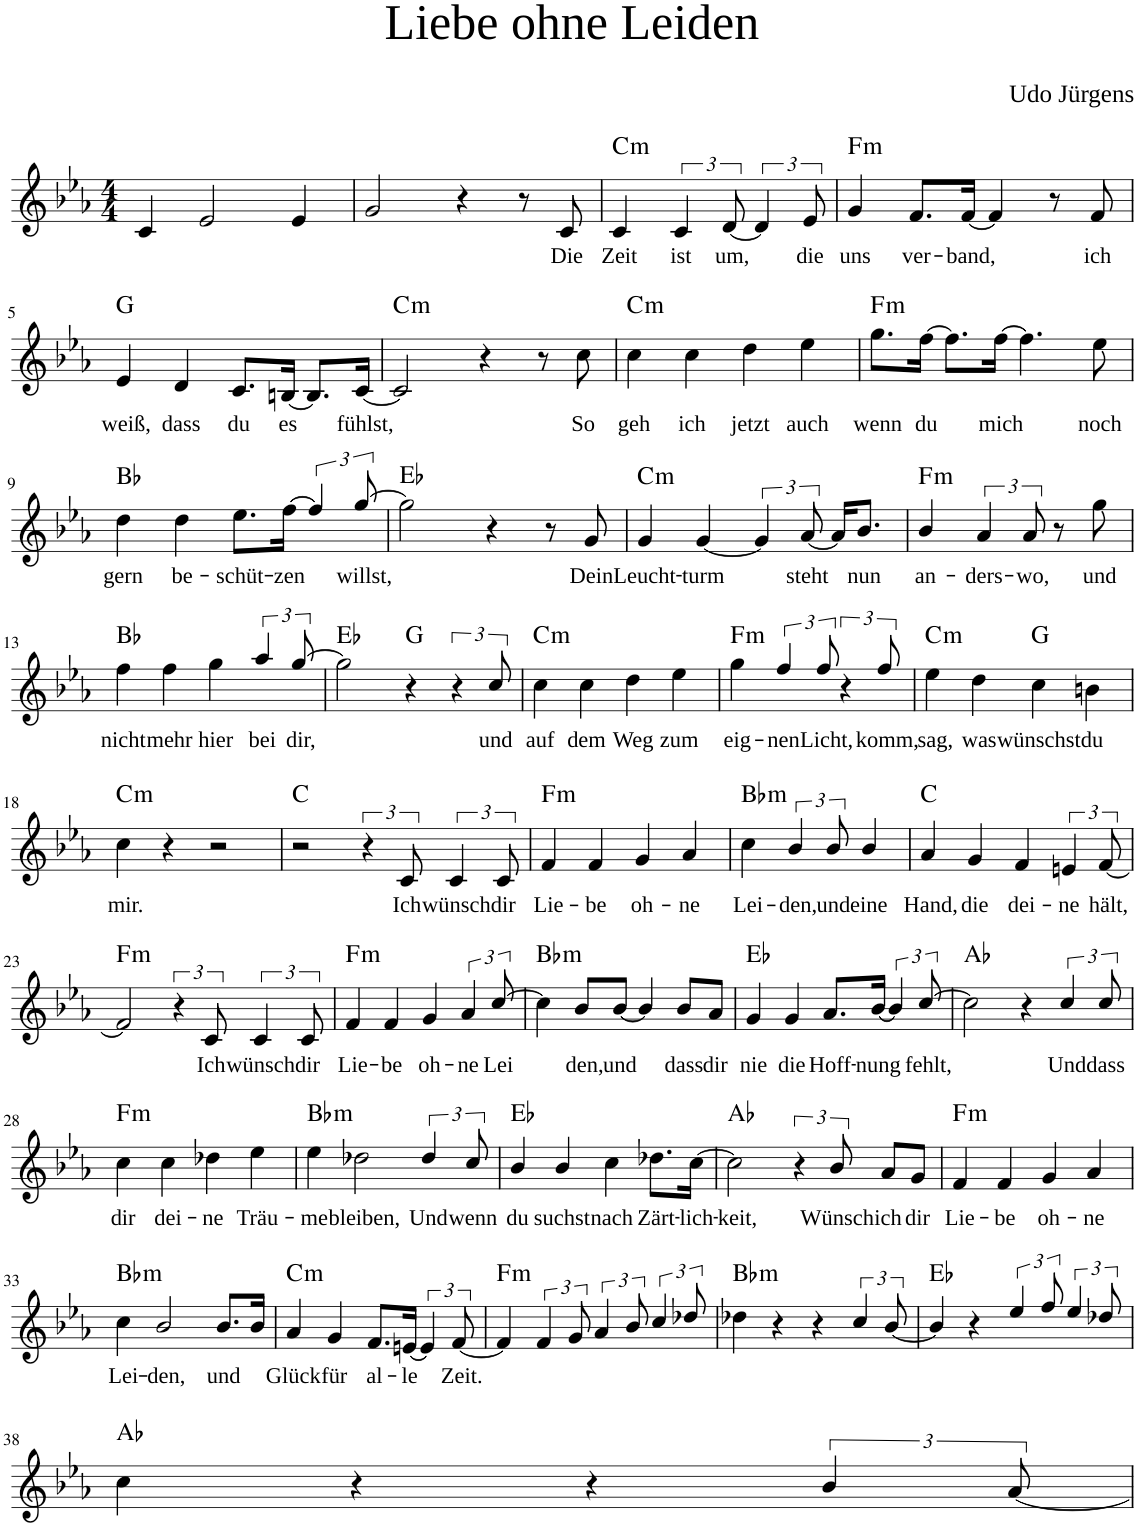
**kern	**text	**harte
*part1	*part1	*part1
*staff1	*staff1	*
*I"Piano	*	*
*I'Pno	*	*
*clefG2	*	*
*k[b-e-a-]	*	*
*M4/4	*	*
=1	=1	=1
4c/	.	.
2e-/	.	.
4e-/	.	.
=2	=2	=2
2g/	.	.
4r	.	.
8r	.	.
!	!LO:LY:b	!
8c/	Die	.
=3	=3	=3
!	!LO:LY:b	!LO:H:kt=m
4c/	Zeit	C:min
!	!LO:LY:b	!
6c/	ist	.
!	!LO:LY:b	!
[4d/	um,	.
!	!LO:LY:b	!
12e-/	die	.
=4	=4	=4
!	!LO:LY:b	!LO:H:kt=m
4g/	uns	F:min
!	!LO:LY:b	!
8.f/L	ver-	.
!	!LO:LY:b	!
[16f/Jk	-band,	.
4f/]	.	.
8r	.	.
!	!LO:LY:b	!
8f/	ich	.
!!LO:LB:g=z
=5	=5	=5
!	!LO:LY:b	!LO:H:kt=N.C.
4e-/	weiß,	N
!	!LO:LY:b	!
4d/	dass	.
!	!LO:LY:b	!
8.c/L	du	.
!	!LO:LY:b	!
[16Bn/Jk	es	.
8.B/L]	.	.
!	!LO:LY:b	!
[16c/Jk	fühlst,	.
=6	=6	=6
!	!	!LO:H:kt=m
2c/]	.	C:min
4r	.	.
8r	.	.
!	!LO:LY:b	!
8cc\	So	.
=7	=7	=7
!	!LO:LY:b	!LO:H:kt=m
4cc\	geh	C:min
!	!LO:LY:b	!
4cc\	ich	.
!	!LO:LY:b	!
4dd\	jetzt	.
!	!LO:LY:b	!
4ee-\	auch	.
=8	=8	=8
!	!LO:LY:b	!LO:H:kt=m
8.gg\L	wenn	F:min
!	!LO:LY:b	!
[16ff\Jk	du	.
8.ff\L]	.	.
!	!LO:LY:b	!
[16ff\Jk	mich	.
4.ff\]	.	.
!	!LO:LY:b	!
8ee-\	noch	.
!!LO:LB:g=z
=9	=9	=9
!	!LO:LY:b	!LO:H:kt=N.C.
4dd\	gern	N
!	!LO:LY:b	!
4dd\	be-	.
!	!LO:LY:b	!
8.ee-\L	schüt-	.
!	!LO:LY:b	!
[16ff\Jk	-zen	.
6ff/]	.	.
!	!LO:LY:b	!
[12gg/	willst,	.
=10	=10	=10
!	!	!LO:H:kt=N.C.
2gg\]	.	N
4r	.	.
8r	.	.
!	!LO:LY:b	!
8g/	Dein	.
=11	=11	=11
!	!LO:LY:b	!LO:H:kt=m
4g/	Leucht-	C:min
!	!LO:LY:b	!
[4g/	-turm	.
6g/]	.	.
!	!LO:LY:b	!
[12a-/	steht	.
16a-/KL]	.	.
!	!LO:LY:b	!
8.b-/J	nun	.
=12	=12	=12
!	!LO:LY:b	!LO:H:kt=m
4b-/	an-	F:min
!	!LO:LY:b	!
6a-/	-ders-	.
!	!LO:LY:b	!
12a-/	-wo,	.
8r	.	.
!	!LO:LY:b	!
8gg\	und	.
!!LO:LB:g=z
=13	=13	=13
!	!LO:LY:b	!LO:H:kt=N.C.
4ff\	nicht	N
!	!LO:LY:b	!
4ff\	mehr	.
!	!LO:LY:b	!
4gg\	hier	.
!	!LO:LY:b	!
6aa-/	bei	.
!	!LO:LY:b	!
[12gg/	dir,	.
=14	=14	=14
!	!	!LO:H:kt=N.C.
2gg\]	.	N
!	!	!LO:H:kt=N.C.
4r	.	N
6r	.	.
!	!LO:LY:b	!
12cc/	und	.
=15	=15	=15
!	!LO:LY:b	!LO:H:kt=m
4cc\	auf	C:min
!	!LO:LY:b	!
4cc\	dem	.
!	!LO:LY:b	!
4dd\	Weg	.
!	!LO:LY:b	!
4ee-\	zum	.
=16	=16	=16
!	!LO:LY:b	!LO:H:kt=m
4gg\	eig-	F:min
!	!LO:LY:b	!
6ff/	-nen	.
!	!LO:LY:b	!
12ff/	Licht,	.
6r	.	.
!	!LO:LY:b	!
12ff/	komm,	.
=17	=17	=17
!	!LO:LY:b	!LO:H:kt=m
4ee-\	sag,	C:min
!	!LO:LY:b	!
4dd\	was	.
!	!LO:LY:b	!LO:H:kt=N.C.
4cc\	wünschst	N
!	!LO:LY:b	!
4bn\	du	.
!!LO:LB:g=z
=18	=18	=18
!	!LO:LY:b	!LO:H:kt=m
4cc\	mir.	C:min
4r	.	.
2r	.	.
=19	=19	=19
!	!	!LO:H:kt=N.C.
2r	.	N
6r	.	.
!	!LO:LY:b	!
12c/	Ich	.
!	!LO:LY:b	!
6c/	wünsch	.
!	!LO:LY:b	!
12c/	dir	.
=20	=20	=20
!	!LO:LY:b	!LO:H:kt=m
4f/	Lie-	F:min
!	!LO:LY:b	!
4f/	-be	.
!	!LO:LY:b	!
4g/	oh-	.
!	!LO:LY:b	!
4a-/	-ne	.
=21	=21	=21
!	!LO:LY:b	!LO:H:kt=m
4cc\	Lei-	Bb:min
!	!LO:LY:b	!
6b-/	-den,	.
!	!LO:LY:b	!
12b-/	und	.
!	!LO:LY:b	!
4b-/	eine	.
=22	=22	=22
!	!LO:LY:b	!LO:H:kt=N.C.
4a-/	Hand,	N
!	!LO:LY:b	!
4g/	die	.
!	!LO:LY:b	!
4f/	dei-	.
!	!LO:LY:b	!
6en/	-ne	.
!	!LO:LY:b	!
[12f/	hält,	.
!!LO:LB:g=z
=23	=23	=23
!	!	!LO:H:kt=m
2f/]	.	F:min
6r	.	.
!	!LO:LY:b	!
12c/	Ich	.
!	!LO:LY:b	!
6c/	wünsch	.
!	!LO:LY:b	!
12c/	dir	.
=24	=24	=24
!	!LO:LY:b	!LO:H:kt=m
4f/	Lie-	F:min
!	!LO:LY:b	!
4f/	-be	.
!	!LO:LY:b	!
4g/	oh-	.
!	!LO:LY:b	!
6a-/	-ne	.
!	!LO:LY:b	!
[12cc/	-Lei	.
=25	=25	=25
!	!	!LO:H:kt=m
4cc\]	.	Bb:min
!	!LO:LY:b	!
8b-/L	den,	.
!	!LO:LY:b	!
[8b-/J	und	.
4b-/]	.	.
!	!LO:LY:b	!
8b-/L	dass	.
!	!LO:LY:b	!
8a-/J	dir	.
=26	=26	=26
!	!LO:LY:b	!LO:H:kt=N.C.
4g/	nie	N
!	!LO:LY:b	!
4g/	die	.
!	!LO:LY:b	!
8.a-/L	Hoff-	.
!	!LO:LY:b	!
[16b-/Jk	-nung	.
6b-/]	.	.
!	!LO:LY:b	!
[12cc/	fehlt,	.
=27	=27	=27
!	!	!LO:H:kt=N.C.
2cc\]	.	N
4r	.	.
!	!LO:LY:b	!
6cc/	Und	.
!	!LO:LY:b	!
12cc/	dass	.
!!LO:LB:g=z
=28	=28	=28
!	!LO:LY:b	!LO:H:kt=m
4cc\	dir	F:min
!	!LO:LY:b	!
4cc\	dei-	.
!	!LO:LY:b	!
4dd-X\	-ne	.
!	!LO:LY:b	!
4ee-\	Träu-	.
=29	=29	=29
!	!LO:LY:b	!LO:H:kt=m
4ee-\	-me	Bb:min
!	!LO:LY:b	!
2dd-X\	bleiben,	.
!	!LO:LY:b	!
6dd-/	Und	.
!	!LO:LY:b	!
12cc/	wenn	.
=30	=30	=30
!	!LO:LY:b	!LO:H:kt=N.C.
4b-/	du	N
!	!LO:LY:b	!
4b-/	suchst	.
!	!LO:LY:b	!
4cc\	nach	.
!	!LO:LY:b	!
8.dd-X\L	Zärt-	.
!	!LO:LY:b	!
[16cc\Jk	lich-	.
=31	=31	=31
!	!LO:LY:b	!LO:H:kt=N.C.
2cc\]	-keit,	N
6r	.	.
!	!LO:LY:b	!
12b-/	Wünsch	.
!	!LO:LY:b	!
8a-/L	ich	.
!	!LO:LY:b	!
8g/J	dir	.
=32	=32	=32
!	!LO:LY:b	!LO:H:kt=m
4f/	Lie-	F:min
!	!LO:LY:b	!
4f/	-be	.
!	!LO:LY:b	!
4g/	oh-	.
!	!LO:LY:b	!
4a-/	-ne	.
!!LO:LB:g=z
=33	=33	=33
!	!LO:LY:b	!LO:H:kt=m
4cc\	Lei-	Bb:min
!	!LO:LY:b	!
2b-/	-den,	.
!	!LO:LY:b	!
8.b-/L	und	.
16b-/Jk	.	.
=34	=34	=34
!	!LO:LY:b	!LO:H:kt=m
4a-/	Glück	C:min
!	!LO:LY:b	!
4g/	für	.
!	!LO:LY:b	!
8.f/L	al-	.
!	!LO:LY:b	!
[16en/Jk	-le	.
6e/]	.	.
!	!LO:LY:b	!
[12f/	Zeit.	.
=35	=35	=35
!	!	!LO:H:kt=m
4f/]	.	F:min
6f/	.	.
12g/	.	.
6a-/	.	.
12b-/	.	.
6cc/	.	.
12dd-X/	.	.
=36	=36	=36
!	!	!LO:H:kt=m
4dd-X\	.	Bb:min
4r	.	.
4r	.	.
6cc/	.	.
[12b-/	.	.
=37	=37	=37
!	!	!LO:H:kt=N.C.
4b-/]	.	N
4r	.	.
6ee-/	.	.
12ff/	.	.
6ee-/	.	.
12dd-X/	.	.
!!LO:LB:g=z
=38	=38	=38
!	!	!LO:H:kt=N.C.
4cc\	.	N
4r	.	.
4r	.	.
6b-/	.	.
[12a-/	.	.
=	=	=
*-	*-	*-
